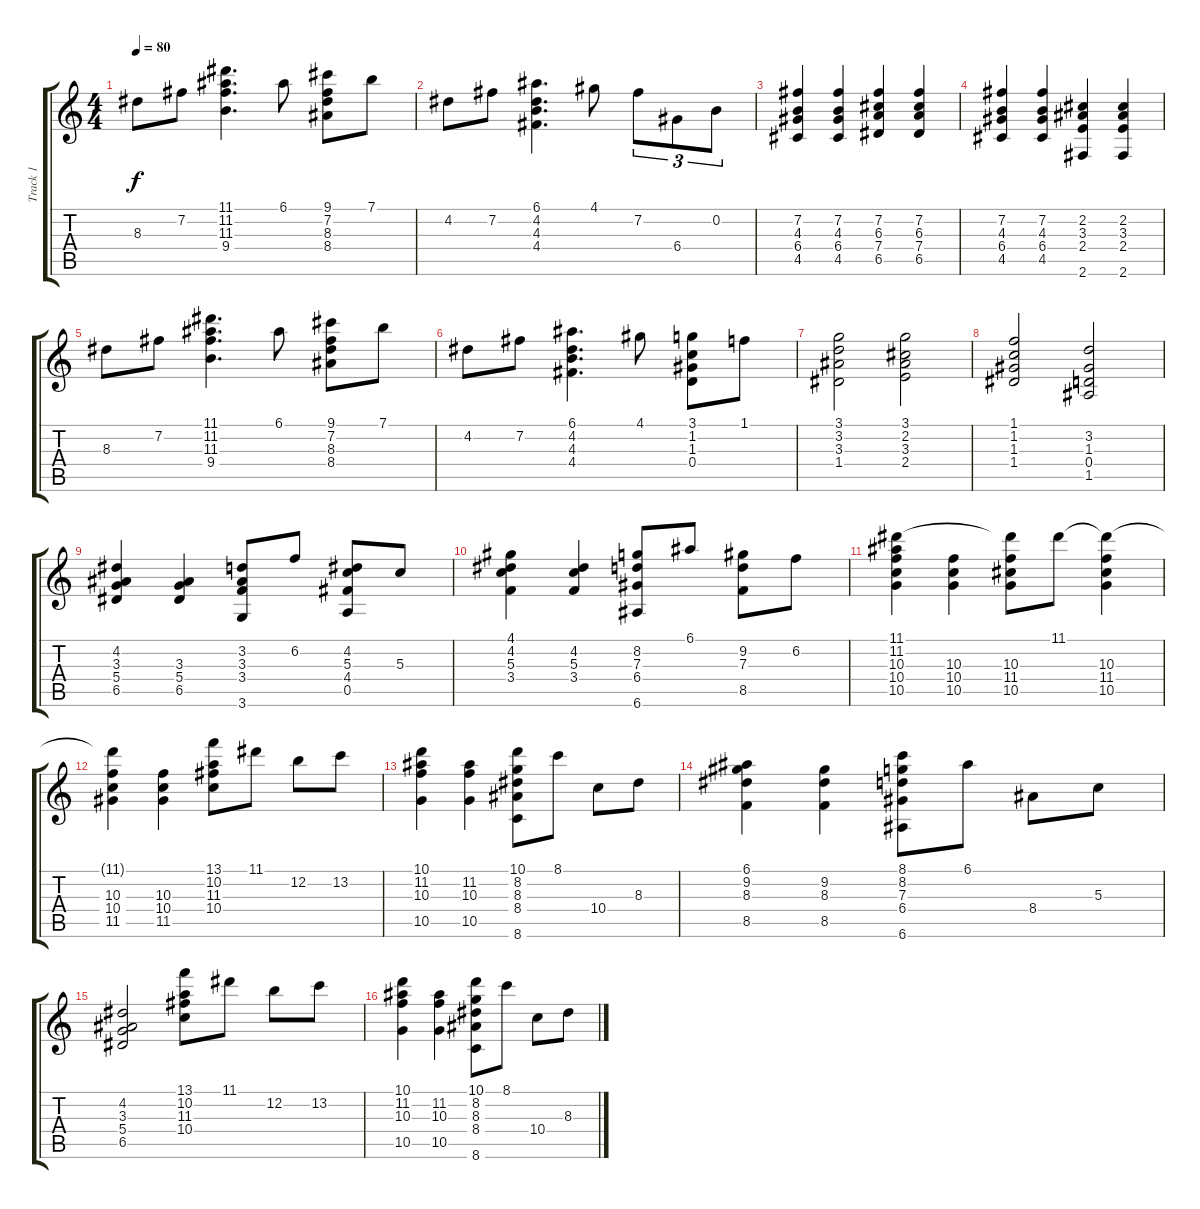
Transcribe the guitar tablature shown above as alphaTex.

\track ("Track 1" "Track 1") {instrument acousticguitarnylon}
\staff {score tabs}
\tuning (E4 B3 G3 D3 A2 E2) {hide}
\ts (4 4)
\tempo 80
\clef g2
\ks c
8.3.8{dy f} 7.2.8 (11.1 11.2 11.3 9.4).4{d} 6.1.8 (9.1 7.2 8.3 8.4).8 7.1.8 |
4.2.8 7.2.8 (6.1 4.2 4.3 4.4).4{d} 4.1.8 7.2.8{tu (3 2)} 6.4.8{tu (3 2)} 0.2.8{tu (3 2)} |
(7.2 4.3 6.4 4.5).4 (7.2 4.3 6.4 4.5).4 (7.2 6.3 7.4 6.5).4 (7.2 6.3 7.4 6.5).4 |
(7.2 4.3 6.4 4.5).4 (7.2 4.3 6.4 4.5).4 (2.2 3.3 2.4 2.6).4 (2.2 3.3 2.4 2.6).4 |
8.3.8 7.2.8 (11.1 11.2 11.3 9.4).4{d} 6.1.8 (9.1 7.2 8.3 8.4).8 7.1.8 |
4.2.8 7.2.8 (6.1 4.2 4.3 4.4).4{d} 4.1.8 (3.1 1.2 1.3 0.4).8 1.1.8 |
(3.1 3.2 3.3 1.4).2 (3.1 2.2 3.3 2.4).2 |
(1.1 1.2 1.3 1.4).2 (3.2 1.3 0.4 1.5).2 |
(4.2 3.3 5.4 6.5).4 (3.3 5.4 6.5).4 (3.2 3.3 3.4 3.6).8 6.2.8 (4.2 5.3 4.4 0.5).8 5.3.8 |
(4.1 4.2 5.3 3.4).4 (4.2 5.3 3.4).4 (8.2 7.3 6.4 6.6).8 6.1.8 (9.2 7.3 8.5).8 6.2.8 |
(11.1 11.2 10.3 10.4 10.5).4 (10.3 10.4 10.5).4 (11.1{t} 10.3 11.4 10.5).8 11.1.8 (11.1{t} 10.3 11.4 10.5).4 |
(11.1{t} 10.3 10.4 11.5).4 (10.3 10.4 11.5).4 (13.1 10.2 11.3 10.4).8 11.1.8 12.2.8 13.2.8 |
(10.1 11.2 10.3 10.5).4 (11.2 10.3 10.5).4 (10.1 8.2 8.3 8.4 8.6).8 8.1.8 10.4.8 8.3.8 |
(6.1 9.2 8.3 8.5).4 (9.2 8.3 8.5).4 (8.1 8.2 7.3 6.4 6.6).8 6.1.8 8.4.8 5.3.8 |
(4.2 3.3 5.4 6.5).2 (13.1 10.2 11.3 10.4).8 11.1.8 12.2.8 13.2.8 |
(10.1 11.2 10.3 10.5).4 (11.2 10.3 10.5).4 (10.1 8.2 8.3 8.4 8.6).8 8.1.8 10.4.8 8.3.8
